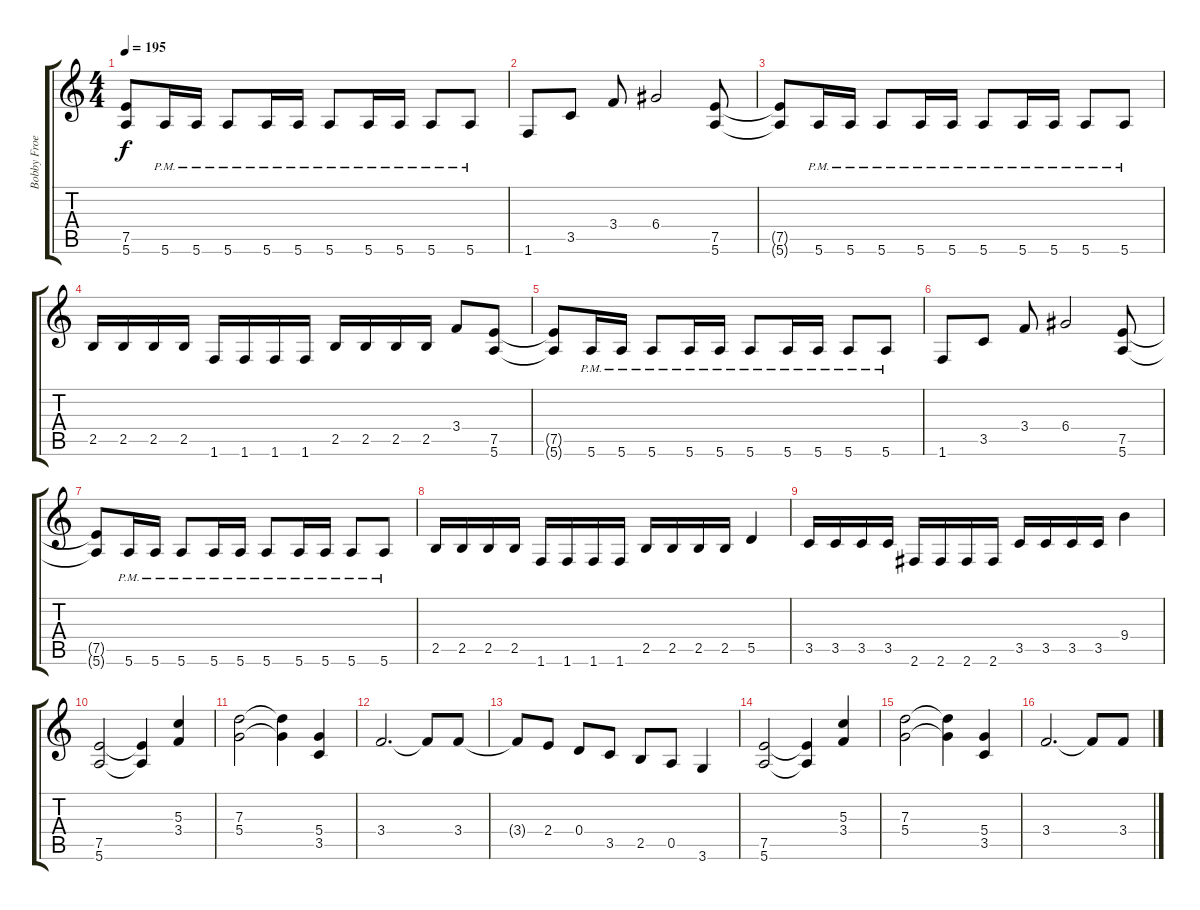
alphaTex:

\track ("Bobby Froese" "Bobby Froe") {instrument distortionguitar}
\staff {score tabs}
\tuning (E4 B3 G3 D3 A2 E2) {hide}
\ts (4 4)
\tempo 195
\clef g2
\ks c
(7.5 5.6).8{dy f} 5.6{pm}.16 5.6{pm}.16 5.6{pm}.8 5.6{pm}.16 5.6{pm}.16 5.6{pm}.8 5.6{pm}.16 5.6{pm}.16 5.6{pm}.8 5.6{pm}.8 |
1.6.8 3.5.8 3.4.8 6.4.2 (7.5 5.6).8 |
(7.5{t} 5.6{t}).8 5.6{pm}.16 5.6{pm}.16 5.6{pm}.8 5.6{pm}.16 5.6{pm}.16 5.6{pm}.8 5.6{pm}.16 5.6{pm}.16 5.6{pm}.8 5.6{pm}.8 |
2.5.16 2.5.16 2.5.16 2.5.16 1.6.16 1.6.16 1.6.16 1.6.16 2.5.16 2.5.16 2.5.16 2.5.16 3.4.8 (7.5 5.6).8 |
(7.5{t} 5.6{t}).8 5.6{pm}.16 5.6{pm}.16 5.6{pm}.8 5.6{pm}.16 5.6{pm}.16 5.6{pm}.8 5.6{pm}.16 5.6{pm}.16 5.6{pm}.8 5.6{pm}.8 |
1.6.8 3.5.8 3.4.8 6.4.2 (7.5 5.6).8 |
(7.5{t} 5.6{t}).8 5.6{pm}.16 5.6{pm}.16 5.6{pm}.8 5.6{pm}.16 5.6{pm}.16 5.6{pm}.8 5.6{pm}.16 5.6{pm}.16 5.6{pm}.8 5.6{pm}.8 |
2.5.16 2.5.16 2.5.16 2.5.16 1.6.16 1.6.16 1.6.16 1.6.16 2.5.16 2.5.16 2.5.16 2.5.16 5.5.4 |
3.5.16 3.5.16 3.5.16 3.5.16 2.6.16 2.6.16 2.6.16 2.6.16 3.5.16 3.5.16 3.5.16 3.5.16 9.4.4 |
(7.5 5.6).2 (7.5{t} 5.6{t}).4 (5.3 3.4).4 |
(7.3 5.4).2 (7.3{t} 5.4{t}).4 (5.4 3.5).4 |
3.4.2{d} 3.4{t}.8 3.4.8 |
3.4{t}.8 2.4.8 0.4.8 3.5.8 2.5.8 0.5.8 3.6.4 |
(7.5 5.6).2 (7.5{t} 5.6{t}).4 (5.3 3.4).4 |
(7.3 5.4).2 (7.3{t} 5.4{t}).4 (5.4 3.5).4 |
3.4.2{d} 3.4{t}.8 3.4.8
